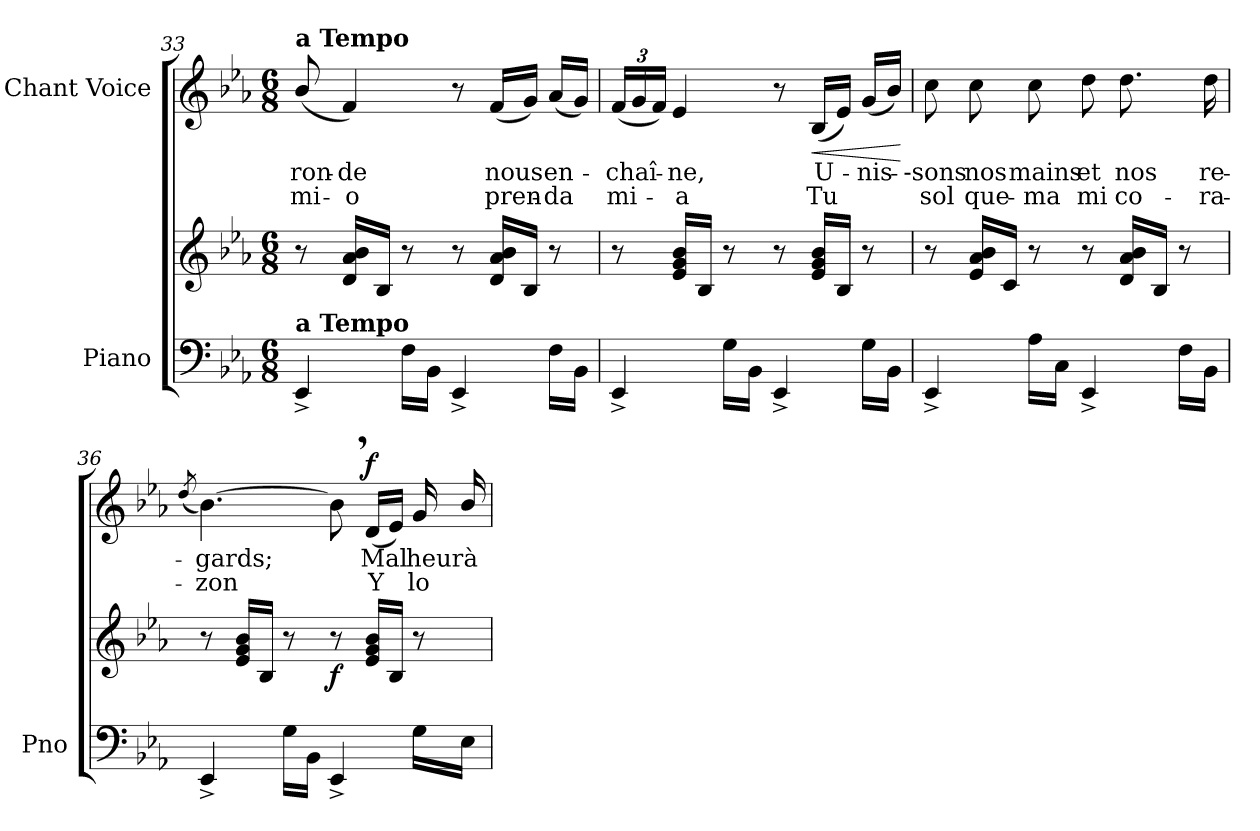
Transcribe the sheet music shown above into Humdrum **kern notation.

**kern	**kern	**dynam	**kern	**text	**text	**dynam
*part2	*part2	*part2	*part1	*part1	*part1	*part1
*staff3	*staff2	*staff2/3	*staff1	*staff1	*staff1	*staff1
*I"Piano	*	*	*I"Chant Voice	*	*	*
*I'Pno	*	*	*	*	*	*
*clefF4	*clefG2	*	*clefG2	*	*	*
*k[b-e-a-]	*k[b-e-a-]	*	*k[b-e-a-]	*	*	*
*M6/8	*M6/8	*	*M6/8	*	*	*
=33	=33	=33	=33	=33	=33	=33
!	!	!	!LO:TX:a:B:t=a Tempo	!	!	!
!LO:TX:a:B:t=a Tempo	!	!	!	!	!	!
!	!	!	!	!LO:LY:b	!LO:LY:b	!
4EE-^/	8r	.	(8b-/	ron-	mi-	.
!	!	!	!	!LO:LY:b	!LO:LY:b	!
.	16d/ 16a-/ 16b-/LL	.	4f/)	-de	-o	.
.	16B-/JJ	.	.	.	.	.
16F\LL	8r	.	.	.	.	.
16BB-\JJ	.	.	.	.	.	.
4EE-^/	8r	.	8r	.	.	.
!	!	!	!	!LO:LY:b	!LO:LY:b	!
.	16d/ 16a-/ 16b-/LL	.	(16f/LL	nous	pren-	.
.	16B-/JJ	.	16g/JJ)	.	.	.
!	!	!	!	!LO:LY:b	!LO:LY:b	!
16F\LL	8r	.	(16a-/LL	en-	-da	.
16BB-\JJ	.	.	16g/JJ)	.	.	.
=34	=34	=34	=34	=34	=34	=34
*	*	*	*Xbrackettup	*	*	*
!	!	!	!	!LO:LY:b	!LO:LY:b	!
4EE-^/	8r	.	(24f/LL	-chaî-	mi-	.
.	.	.	24g/	.	.	.
.	.	.	24f/JJ)	.	.	.
!	!	!	!	!LO:LY:b	!LO:LY:b	!
.	16e-/ 16g/ 16b-/LL	.	4e-/	-ne,	-a	.
.	16B-/JJ	.	.	.	.	.
16G\LL	8r	.	.	.	.	.
16BB-\JJ	.	.	.	.	.	.
4EE-^/	8r	.	8r	.	.	.
!	!	!	!	!LO:LY:b	!LO:LY:b	!LO:HP:b
.	16e-/ 16g/ 16b-/LL	.	(16B-/LL	U-	Tu	<
.	16B-/JJ	.	16e-/JJ)	.	.	.
!	!	!	!	!LO:LY:b	!	!
16G\LL	8r	.	(16g/LL	-nis-	.	.
16BB-\JJ	.	.	16b-/JJ)	.	.	.
.	.	.	.	.	.	[
!!LO:LB:g=z
=35	=35	=35	=35	=35	=35	=35
!	!	!	!	!LO:LY:b	!LO:LY:b	!
4EE-^/	8r	.	8cc\	--sons	sol	.
!	!	!	!	!LO:LY:b	!LO:LY:b	!
.	16e-/ 16a-/ 16b-/LL	.	8cc\	nos	que-	.
.	16c/JJ	.	.	.	.	.
!	!	!	!	!LO:LY:b	!LO:LY:b	!
16A-\LL	8r	.	8cc\	mains	-ma	.
16C\JJ	.	.	.	.	.	.
!	!	!	!	!LO:LY:b	!LO:LY:b	!
4EE-^/	8r	.	8dd\	et	mi	.
!	!	!	!	!LO:LY:b	!LO:LY:b	!
.	16d/ 16a-/ 16b-/LL	.	8.dd\	nos	co-	.
.	16B-/JJ	.	.	.	.	.
16F\LL	8r	.	.	.	.	.
!	!	!	!	!LO:LY:b	!LO:LY:b	!
16BB-\JJ	.	.	16dd\	re-	-ra-	.
=36	=36	=36	=36	=36	=36	=36
.	.	.	(8qdd/	.	.	.
!	!	!	!	!LO:LY:b	!LO:LY:b	!
4EE-^/	8r	.	[4.b-\)	-gards;	-zon	.
.	16e-/ 16g/ 16b-/LL	.	.	.	.	.
.	16B-/JJ	.	.	.	.	.
16G\LL	8r	.	.	.	.	.
16BB-\JJ	.	.	.	.	.	.
!	!	!LO:DY:b	!	!	!	!
4EE-^/	8r	f	8b-,<\]	.	.	.
!	!	!	!	!LO:LY:b	!LO:LY:b	!LO:DY:a
.	16e-/ 16g/ 16b-/LL	.	(16d/LL	Mal	Y	f
.	16B-/JJ	.	16e-/JJ)	.	.	.
!	!	!	!	!LO:LY:b	!LO:LY:b	!
16G\LL	8r	.	16g/	-heur	lo	.
!	!	!	!	!LO:LY:b	!	!
16E-\JJ	.	.	16b-/	à	.	.
=	=	=	=	=	=	=
*-	*-	*-	*-	*-	*-	*-
